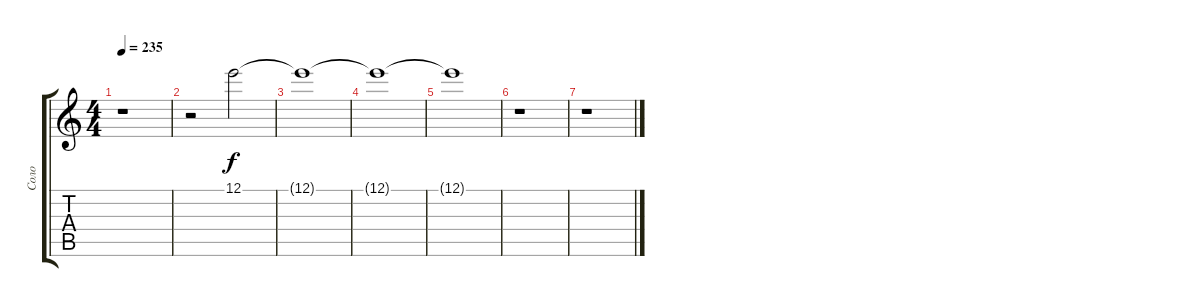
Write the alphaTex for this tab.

\track ("Cоло" "Cоло") {instrument distortionguitar}
\staff {score tabs}
\tuning (E4 B3 G3 D3 A2 E2) {hide}
\ts (4 4)
\tempo 235
\clef g2
\ks c
r.1{dy f} |
r.2 12.1.2 |
12.1{t}.1 |
12.1{t}.1 |
12.1{t}.1 |
r.1 |
r.1
